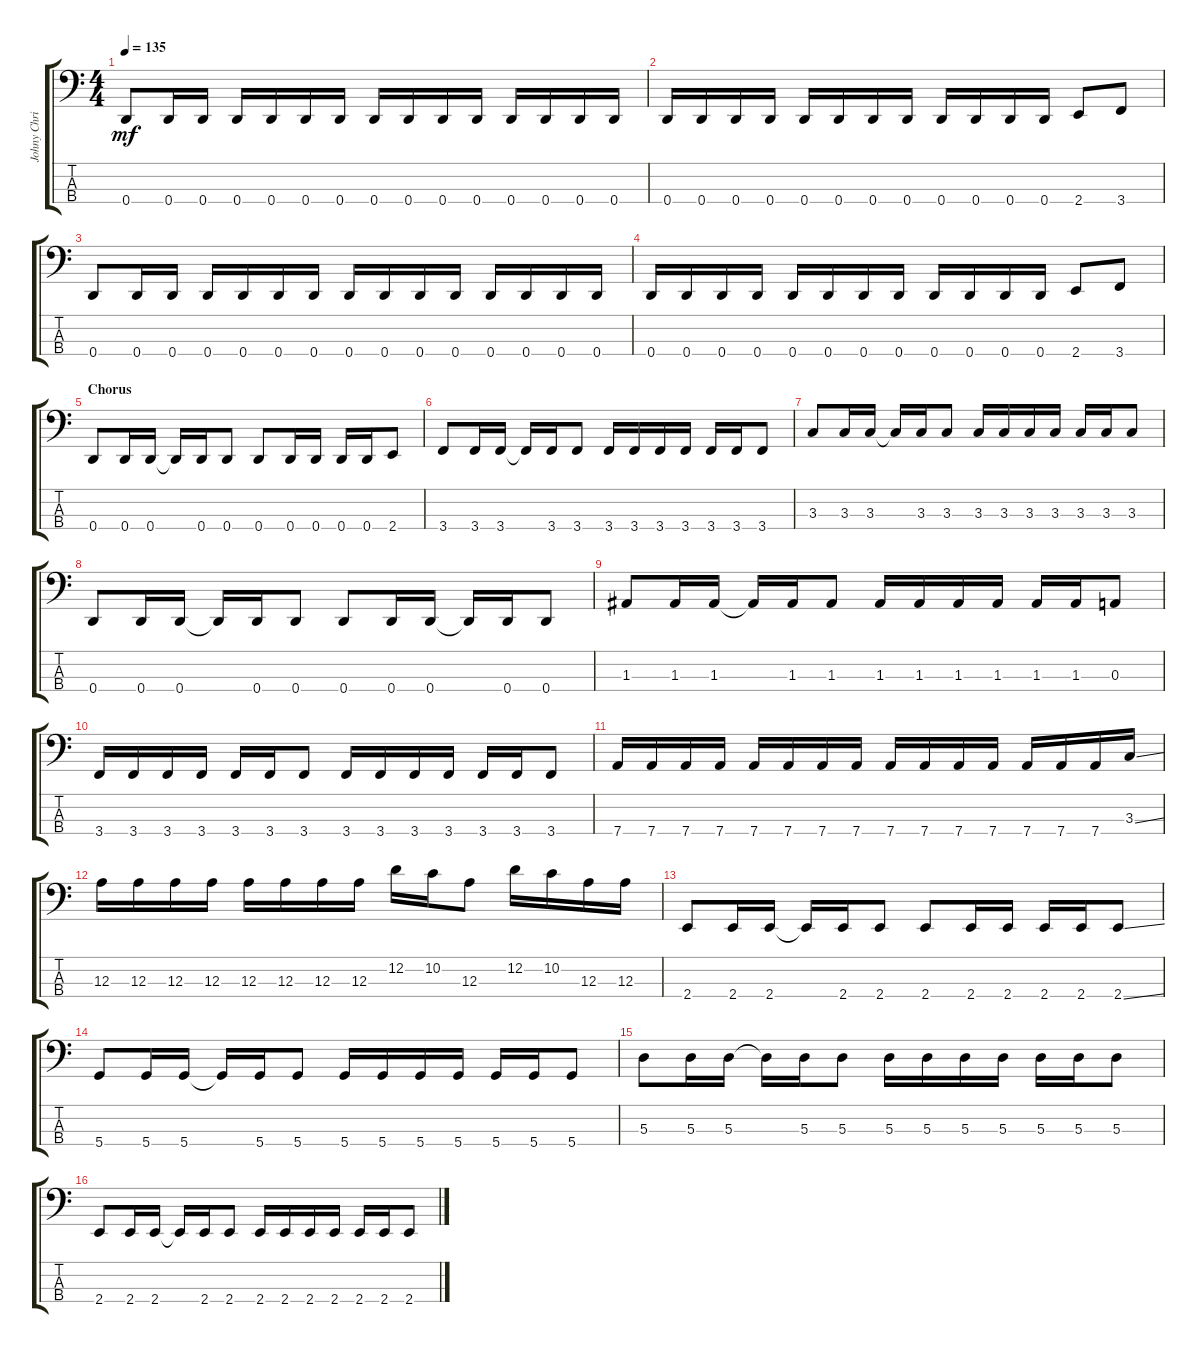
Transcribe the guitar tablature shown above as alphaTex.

\track ("Johny Christ" "Johny Chri") {instrument electricbassfinger}
\staff {score tabs}
\tuning (G2 D2 A1 D1) {hide}
\ts (4 4)
\tempo 135
\clef f4
\ks c
0.4.8{dy mf} 0.4.16 0.4.16 0.4.16 0.4.16 0.4.16 0.4.16 0.4.16 0.4.16 0.4.16 0.4.16 0.4.16 0.4.16 0.4.16 0.4.16 |
0.4.16 0.4.16 0.4.16 0.4.16 0.4.16 0.4.16 0.4.16 0.4.16 0.4.16 0.4.16 0.4.16 0.4.16 2.4.8 3.4.8 |
0.4.8 0.4.16 0.4.16 0.4.16 0.4.16 0.4.16 0.4.16 0.4.16 0.4.16 0.4.16 0.4.16 0.4.16 0.4.16 0.4.16 0.4.16 |
0.4.16 0.4.16 0.4.16 0.4.16 0.4.16 0.4.16 0.4.16 0.4.16 0.4.16 0.4.16 0.4.16 0.4.16 2.4.8 3.4.8 |
\section ("" "Chorus")
0.4.8 0.4.16 0.4.16 0.4{t}.16 0.4.16 0.4.8 0.4.8 0.4.16 0.4.16 0.4.16 0.4.16 2.4.8 |
3.4.8 3.4.16 3.4.16 3.4{t}.16 3.4.16 3.4.8 3.4.16 3.4.16 3.4.16 3.4.16 3.4.16 3.4.16 3.4.8 |
3.3.8 3.3.16 3.3.16 3.3{t}.16 3.3.16 3.3.8 3.3.16 3.3.16 3.3.16 3.3.16 3.3.16 3.3.16 3.3.8 |
0.4.8 0.4.16 0.4.16 0.4{t}.16 0.4.16 0.4.8 0.4.8 0.4.16 0.4.16 0.4{t}.16 0.4.16 0.4.8 |
1.3.8 1.3.16 1.3.16 1.3{t}.16 1.3.16 1.3.8 1.3.16 1.3.16 1.3.16 1.3.16 1.3.16 1.3.16 0.3.8 |
3.4.16 3.4.16 3.4.16 3.4.16 3.4.16 3.4.16 3.4.8 3.4.16 3.4.16 3.4.16 3.4.16 3.4.16 3.4.16 3.4.8 |
7.4.16 7.4.16 7.4.16 7.4.16 7.4.16 7.4.16 7.4.16 7.4.16 7.4.16 7.4.16 7.4.16 7.4.16 7.4.16 7.4.16 7.4.16 3.3{ss}.16 |
12.3.16 12.3.16 12.3.16 12.3.16 12.3.16 12.3.16 12.3.16 12.3.16 12.2.16 10.2.16 12.3.8 12.2.16 10.2.16 12.3.16 12.3.16 |
2.4.8 2.4.16 2.4.16 2.4{t}.16 2.4.16 2.4.8 2.4.8 2.4.16 2.4.16 2.4.16 2.4.16 2.4{ss}.8 |
5.4.8 5.4.16 5.4.16 5.4{t}.16 5.4.16 5.4.8 5.4.16 5.4.16 5.4.16 5.4.16 5.4.16 5.4.16 5.4.8 |
5.3.8 5.3.16 5.3.16 5.3{t}.16 5.3.16 5.3.8 5.3.16 5.3.16 5.3.16 5.3.16 5.3.16 5.3.16 5.3.8 |
2.4.8 2.4.16 2.4.16 2.4{t}.16 2.4.16 2.4.8 2.4.16 2.4.16 2.4.16 2.4.16 2.4.16 2.4.16 2.4.8
